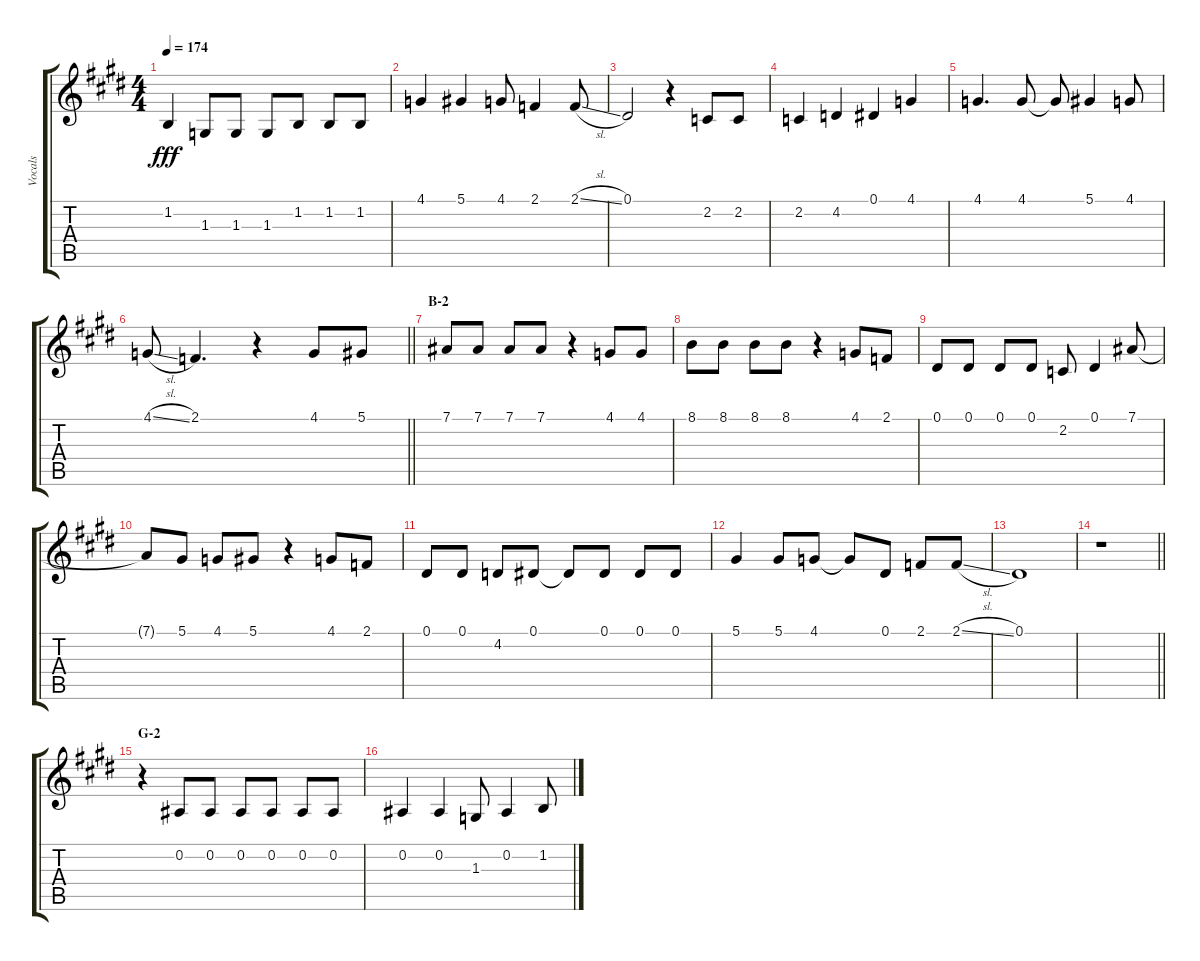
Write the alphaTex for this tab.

\track ("Vocals" "Vocals") {instrument voiceoohs}
\staff {score tabs}
\tuning (Eb4 Bb3 Gb3 Db3 Ab2 Eb2) {hide}
\ts (4 4)
\tempo 174
\clef g2
\ks e
1.2{t}.4{dy fff} 1.3.8 1.3.8 1.3.8 1.2.8 1.2.8 1.2.8 |
4.1.4 5.1.4 4.1.8 2.1.4 2.1{sl}.8 |
0.1.2 r.4 2.2.8 2.2.8 |
2.2.4 4.2.4 0.1.4 4.1.4 |
4.1.4{d} 4.1.8 4.1{t}.8 5.1.4 4.1.8 |
\barLineRight lightlight
4.1{sl}.8 2.1.4{d} r.4 4.1.8 5.1.8 |
\section ("" "B-2")
7.1.8 7.1.8 7.1.8 7.1.8 r.4 4.1.8 4.1.8 |
8.1.8 8.1.8 8.1.8 8.1.8 r.4 4.1.8 2.1.8 |
0.1.8 0.1.8 0.1.8 0.1.8 2.2.8 0.1.4 7.1.8 |
7.1{t}.8 5.1.8 4.1.8 5.1.8 r.4 4.1.8 2.1.8 |
0.1.8 0.1.8 4.2.8 0.1.8 0.1{t}.8 0.1.8 0.1.8 0.1.8 |
5.1.4 5.1.8 4.1.8 4.1{t}.8 0.1.8 2.1.8 2.1{sl}.8 |
0.1.1 |
\barLineRight lightlight
r.1 |
\section ("" "G-2")
r.4 0.2.8 0.2.8 0.2.8 0.2.8 0.2.8 0.2.8 |
0.2.4 0.2.4 1.3.8 0.2.4 1.2.8
